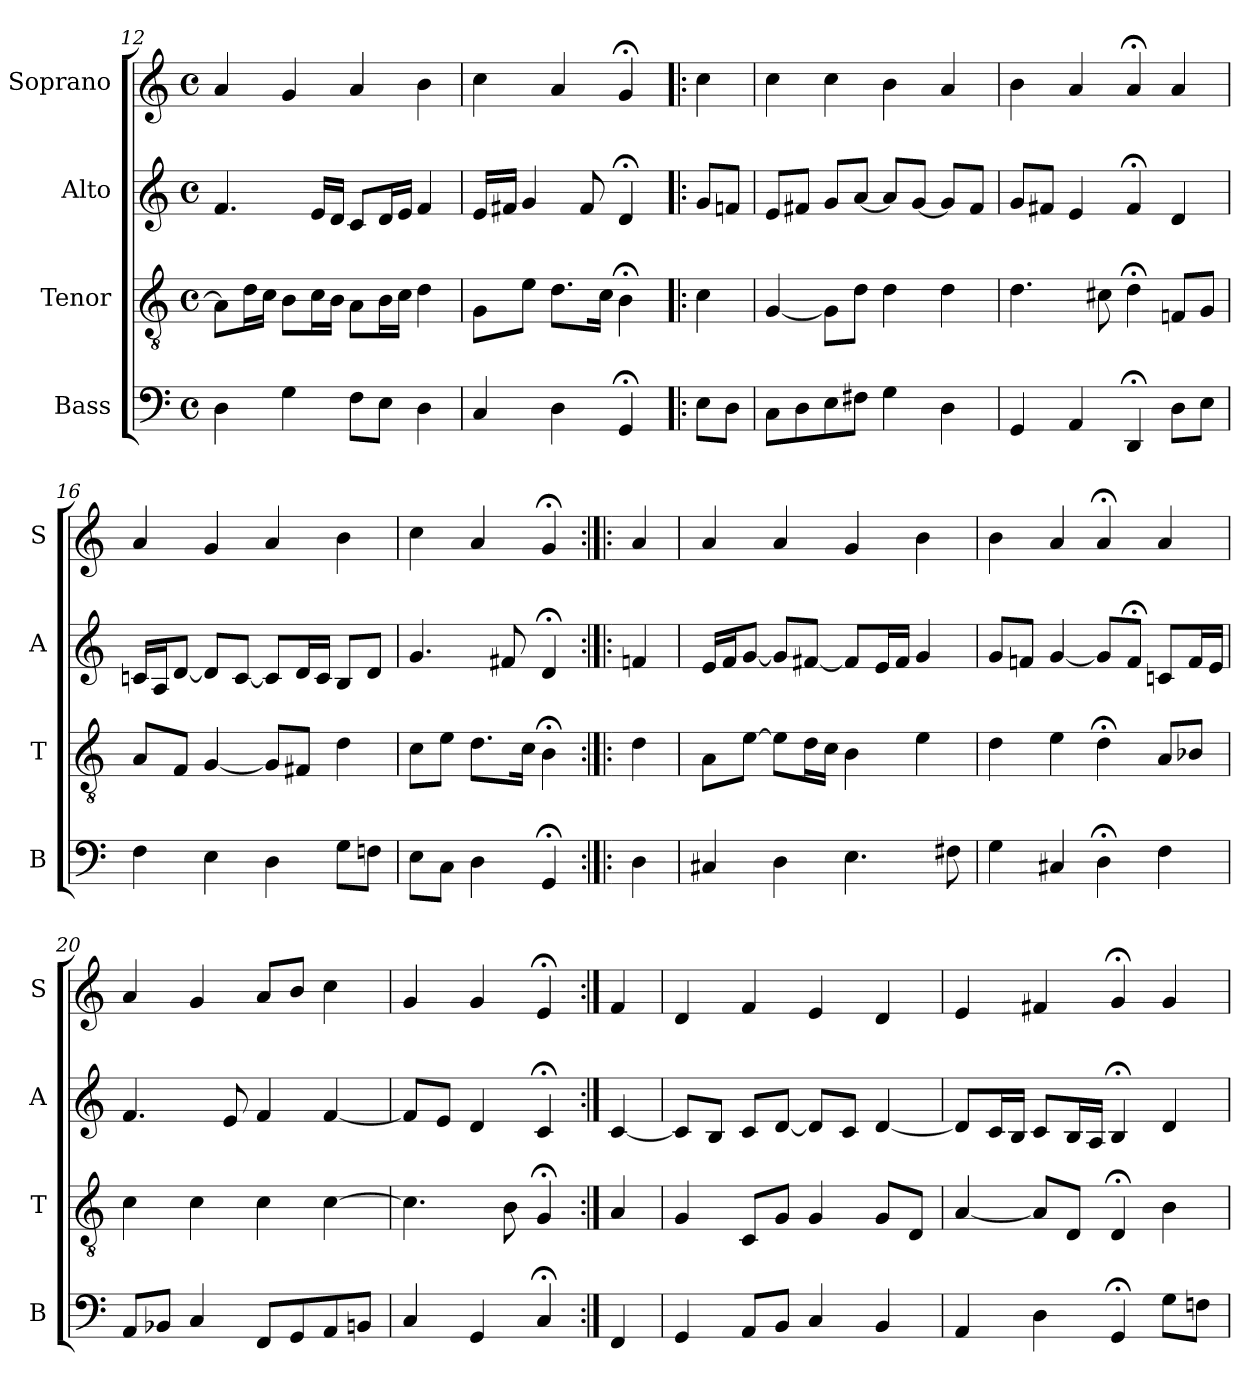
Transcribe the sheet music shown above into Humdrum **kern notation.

**kern	**kern	**kern	**kern
*part4	*part3	*part2	*part1
*staff4	*staff3	*staff2	*staff1
*I"Bass	*I"Tenor	*I"Alto	*I"Soprano
*I'B	*I'T	*I'A	*I'S
*clefF4	*clefGv2	*clefG2	*clefG2
*k[]	*k[]	*k[]	*k[]
*E:phr	*E:phr	*E:phr	*E:phr
*M4/4	*M4/4	*M4/4	*M4/4
*met(c)	*met(c)	*met(c)	*met(c)
=12	=12	=12	=12
4D	8AL]	4.f	4a
.	16dL	.	.
.	16cJJ	.	.
4G	8BL	.	4g
.	16cL	16eLL	.
.	16BJJ	16dJJ	.
8FL	8AL	8cL	4a
8EJ	16BL	16dL	.
.	16cJJ	16eJJ	.
4D	4d	4f	4b
=13	=13	=13	=13
4C	8GL	16eLL	4cc
.	.	16f#XJJ	.
.	8eJ	4g	.
4D	8.dL	.	4a
.	.	8f#	.
.	16cJk	.	.
4GG;<	4B;<	4d;<	4g;<
=!|:	=!|:	=!|:	=!|:
8EL	4c	8gL	4cc
8DJ	.	8fnJ	.
=14	=14	=14	=14
8CL	[4G	8eL	4cc
8D	.	8f#XJ	.
8E	8GL]	8gL	4cc
8F#XJ	8dJ	[8aJ	.
4G	4d	8aL]	4b
.	.	[8gJ	.
4D	4d	8gL]	4a
.	.	8f#J	.
=15	=15	=15	=15
4GG	4.d	8gL	4b
.	.	8f#XJ	.
4AA	.	4e	4a
.	8c#X	.	.
4DD;<	4d;<	4f#;<	4a;<
8DL	8FnL	4d	4a
8EJ	8GJ	.	.
=16	=16	=16	=16
4F	8AL	16cnLL	4a
.	.	16AJ	.
.	8FJ	[8dJ	.
4E	[4G	8dL]	4g
.	.	[8cJ	.
4D	8GL]	8cL]	4a
.	8F#XJ	16dL	.
.	.	16cJJ	.
8GL	4d	8BL	4b
8FnJ	.	8dJ	.
=17	=17	=17	=17
8EL	8cL	4.g	4cc
8CJ	8eJ	.	.
4D	8.dL	.	4a
.	.	8f#X	.
.	16cJk	.	.
4GG;<	4B;<	4d;<	4g;<
=:|!|:	=:|!|:	=:|!|:	=:|!|:
4D	4d	4fn	4a
=18	=18	=18	=18
4C#X	8AL	16eLL	4a
.	.	16fJ	.
.	[8eJ	[8gJ	.
4D	8eL]	8gL]	4a
.	16dL	[8f#XJ	.
.	16cJJ	.	.
4.E	4B	8f#L]	4g
.	.	16eL	.
.	.	16f#JJ	.
.	4e	4g	4b
8F#X	.	.	.
=19	=19	=19	=19
4G	4d	8gL	4b
.	.	8fnJ	.
4C#X	4e	[4g	4a
4D;<	4d;<	8gL]	4a;<
.	.	8f;<J	.
4F	8AL	8cnL	4a
.	8B-XJ	16fL	.
.	.	16eJJ	.
=20	=20	=20	=20
8AAL	4c	4.f	4a
8BB-XJ	.	.	.
4C	4c	.	4g
.	.	8e	.
8FFL	4c	4f	8aL
8GG	.	.	8bJ
8AA	[4c	[4f	4cc
8BBnJ	.	.	.
=21	=21	=21	=21
4C	4.c]	8fL]	4g
.	.	8eJ	.
4GG	.	4d	4g
.	8B	.	.
4C;<	4G;<	4c;<	4e;<
=:|!	=:|!	=:|!	=:|!
4FF	4A	[4c	4f
=22	=22	=22	=22
4GG	4G	8cL]	4d
.	.	8BJ	.
8AAL	8CL	8cL	4f
8BBJ	8GJ	[8dJ	.
4C	4G	8dL]	4e
.	.	8cJ	.
4BB	8GL	[4d	4d
.	8DJ	.	.
=23	=23	=23	=23
4AA	[4A	8dL]	4e
.	.	16cL	.
.	.	16BJJ	.
4D	8AL]	8cL	4f#X
.	8DJ	16BL	.
.	.	16AJJ	.
4GG;<	4D;<	4B;<	4g;<
8GL	4B	4d	4g
8FnJ	.	.	.
=	=	=	=
*-	*-	*-	*-
